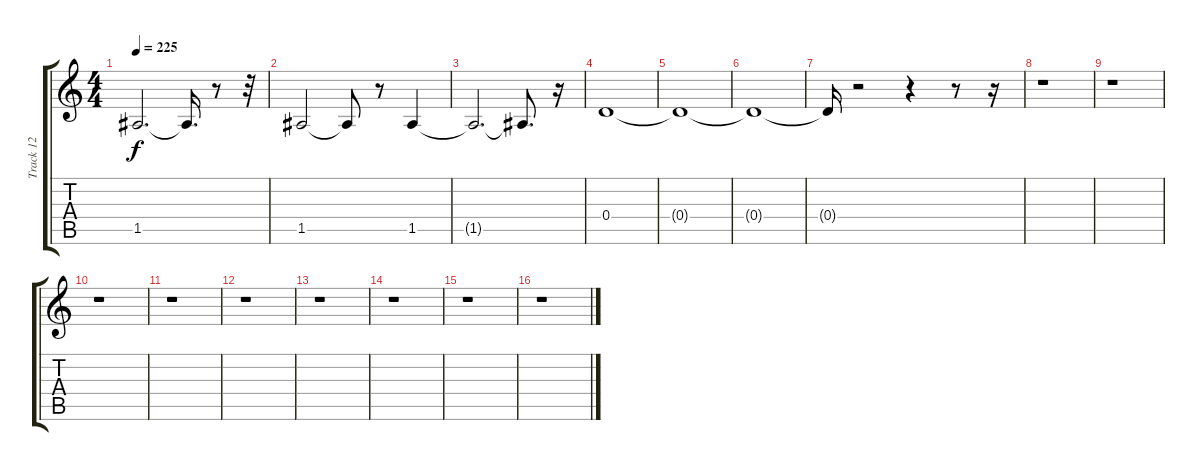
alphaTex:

\track ("Track 12" "Track 12") {instrument distortionguitar}
\staff {score tabs}
\tuning (E4 B3 G3 D3 A2 E2) {hide}
\ts (4 4)
\tempo 225
\clef g2
\ks c
1.5{t}.2{d dy f} 1.5{t}.16{d} r.8 r.32 |
1.5.2 1.5{t}.8 r.8 1.5.4 |
1.5{t}.2{d} 1.5{t}.8{d} r.16 |
0.4.1 |
0.4{t}.1 |
0.4{t}.1 |
0.4{t}.16 r.2 r.4 r.8 r.16 |
r.1 |
r.1 |
r.1 |
r.1 |
r.1 |
r.1 |
r.1 |
r.1 |
r.1
